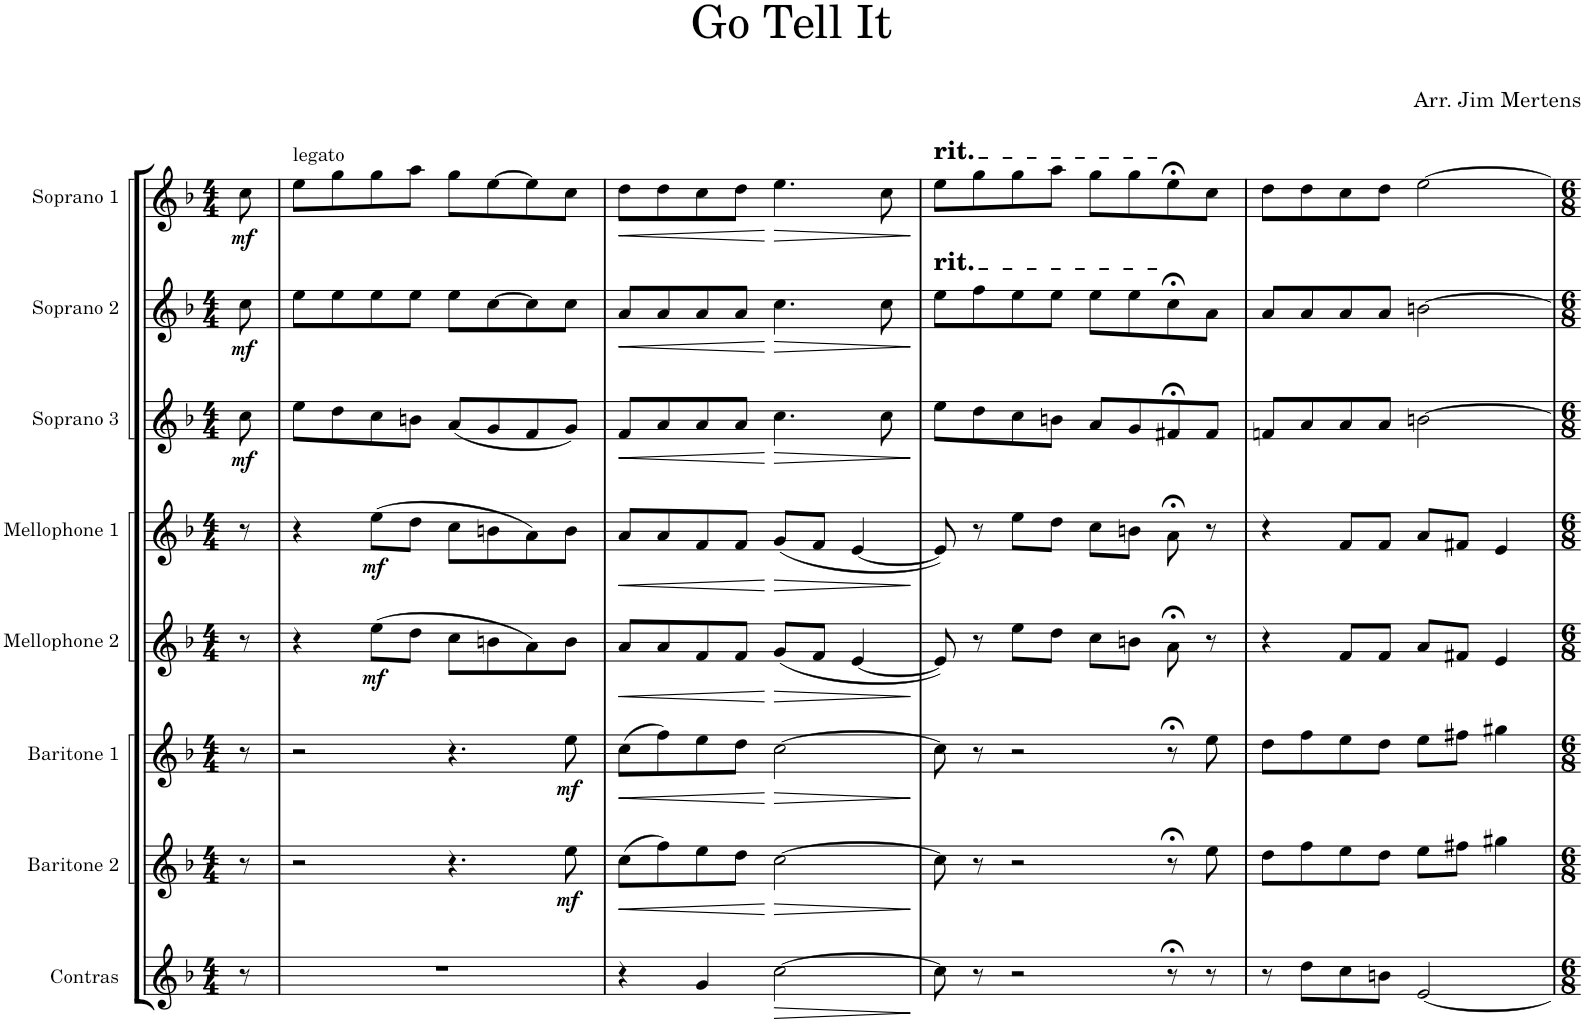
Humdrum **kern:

**kern	**dynam	**kern	**dynam	**kern	**dynam	**kern	**dynam	**kern	**dynam	**kern	**dynam	**kern	**dynam	**kern	**dynam
*part8	*part8	*part7	*part7	*part6	*part6	*part5	*part5	*part4	*part4	*part3	*part3	*part2	*part2	*part1	*part1
*staff8	*staff8	*staff7	*staff7	*staff6	*staff6	*staff5	*staff5	*staff4	*staff4	*staff3	*staff3	*staff2	*staff2	*staff1	*staff1
*I"Contras	*	*I"Baritone 2	*	*I"Baritone 1	*	*I"Mellophone 2	*	*I"Mellophone 1	*	*I"Soprano 3	*	*I"Soprano 2	*	*I"Soprano 1	*
*I'Con	*	*I'Bari 2	*	*I'Bari 1	*	*I'Mello. 2	*	*I'Mello. 1	*	*I'Sop 3	*	*I'Sop 2	*	*I'Sop 1	*
*stria5	*	*stria5	*	*stria5	*	*stria5	*	*stria5	*	*stria5	*	*stria5	*	*stria5	*
*clefG2	*	*clefG2	*	*clefG2	*	*clefG2	*	*clefG2	*	*clefG2	*	*clefG2	*	*clefG2	*
*Trd17c29	*	*Trd10c17	*	*Trd10c17	*	*Trd3c5	*	*Trd3c5	*	*Trd3c5	*	*Trd3c5	*	*Trd3c5	*
*k[b-]	*	*k[b-]	*	*k[b-]	*	*k[b-]	*	*k[b-]	*	*k[b-]	*	*k[b-]	*	*k[b-]	*
*M4/4	*	*M4/4	*	*M4/4	*	*M4/4	*	*M4/4	*	*M4/4	*	*M4/4	*	*M4/4	*
=	=	=	=	=	=	=	=	=	=	=	=	=	=	=	=
!	!	!	!	!	!	!	!	!	!	!	!LO:DY:b	!	!LO:DY:b	!	!LO:DY:b
8r	.	8r	.	8r	.	8r	.	8r	.	8cc\	mf	8cc\	mf	8cc\	mf
=1	=1	=1	=1	=1	=1	=1	=1	=1	=1	=1	=1	=1	=1	=1	=1
!	!	!	!	!	!	!	!	!	!	!	!	!	!	!LO:TX:a:t=legato	!
1r	.	2r	.	2r	.	4r	.	4r	.	8ee\L	.	8ee\L	.	8ee\L	.
.	.	.	.	.	.	.	.	.	.	8dd\	.	8ee\	.	8gg\	.
!	!	!	!	!	!	!	!LO:DY:b	!	!LO:DY:b	!	!	!	!	!	!
.	.	.	.	.	.	(8ee\L	mf	(8ee\L	mf	8cc\	.	8ee\	.	8gg\	.
.	.	.	.	.	.	8dd\J	.	8dd\J	.	8bn\J	.	8ee\J	.	8aa\J	.
.	.	4.r	.	4.r	.	8cc\L	.	8cc\L	.	(8a/L	.	8ee\L	.	8gg\L	.
.	.	.	.	.	.	8bn\	.	8bn\	.	8g/	.	[8cc\	.	[8ee\	.
.	.	.	.	.	.	8a\)	.	8a\)	.	8f/	.	8cc\]	.	8ee\]	.
!	!	!	!LO:DY:b	!	!LO:DY:b	!	!	!	!	!	!	!	!	!	!
.	.	8ee\	mf	8ee\	mf	8b\J	.	8b\J	.	8g/J)	.	8cc\J	.	8cc\J	.
=2	=2	=2	=2	=2	=2	=2	=2	=2	=2	=2	=2	=2	=2	=2	=2
!	!	!	!LO:HP:b	!	!LO:HP:b	!	!LO:HP:b	!	!LO:HP:b	!	!LO:HP:b	!	!LO:HP:b	!	!LO:HP:b
4r	.	(8cc\L	<	(8cc\L	<	8a/L	<	8a/L	<	8f/L	<	8a/L	<	8dd\L	<
.	.	8ff\)	.	8ff\)	.	8a/	.	8a/	.	8a/	.	8a/	.	8dd\	.
4g/	.	8ee\	.	8ee\	.	8f/	.	8f/	.	8a/	.	8a/	.	8cc\	.
.	.	8dd\J	.	8dd\J	.	8f/J	.	8f/J	.	8a/J	.	8a/J	.	8dd\J	.
!	!LO:HP:b	!	!LO:HP:n=1:b	!	!LO:HP:n=1:b	!	!LO:HP:n=1:b	!	!LO:HP:n=1:b	!	!LO:HP:n=1:b	!	!LO:HP:n=1:b	!	!LO:HP:n=1:b
[2cc\	>	[2cc\	[ >	[2cc\	[ >	(8g/L	[ >	(8g/L	[ >	4.cc\	[ >	4.cc\	[ >	4.ee\	[ >
.	.	.	.	.	.	8f/J	.	8f/J	.	.	.	.	.	.	.
.	.	.	.	.	.	[4e/	.	[4e/	.	.	.	.	.	.	.
.	.	.	.	.	.	.	.	.	.	8cc\	.	8cc\	.	8cc\	.
.	]	.	]	.	]	.	]	.	]	.	]	.	]	.	]
=3	=3	=3	=3	=3	=3	=3	=3	=3	=3	=3	=3	=3	=3	=3	=3
!	!	!	!	!	!	!	!	!	!	!	!	!	!	!LO:TX:a:t=rit.	!
!	!	!	!	!	!	!	!	!	!	!	!	!	!	!LO:TX:a:t=rit.	!
!	!	!	!	!	!	!	!	!	!	!	!	!LO:TX:a:t=rit.	!	!	!
!	!	!	!	!	!	!	!	!	!	!	!	!LO:TX:a:t=rit.	!	!	!
8cc\]	.	8cc\]	.	8cc\]	.	8e/])	.	8e/])	.	8ee\L	.	8ee\L	.	8ee\L	.
8r	.	8r	.	8r	.	8r	.	8r	.	8dd\	.	8ff\	.	8gg\	.
2r	.	2r	.	2r	.	8ee\L	.	8ee\L	.	8cc\	.	8ee\	.	8gg\	.
.	.	.	.	.	.	8dd\J	.	8dd\J	.	8bn\J	.	8ee\J	.	8aa\J	.
.	.	.	.	.	.	8cc\L	.	8cc\L	.	8a/L	.	8ee\L	.	8gg\L	.
.	.	.	.	.	.	8bn\J	.	8bn\J	.	8g/	.	8ee\	.	8gg\	.
8r;<	.	8r;<	.	8r;<	.	8a;<\	.	8a;<\	.	8f#X;</	.	8cc;<\	.	8ee;<\	.
8r	.	8ee\	.	8ee\	.	8r	.	8r	.	8f#/J	.	8a\J	.	8cc\J	.
=4	=4	=4	=4	=4	=4	=4	=4	=4	=4	=4	=4	=4	=4	=4	=4
8r	.	8dd\L	.	8dd\L	.	4r	.	4r	.	8fn/L	.	8a/L	.	8dd\L	.
8dd\L	.	8ff\	.	8ff\	.	.	.	.	.	8a/	.	8a/	.	8dd\	.
8cc\	.	8ee\	.	8ee\	.	8f/L	.	8f/L	.	8a/	.	8a/	.	8cc\	.
8bn\J	.	8dd\J	.	8dd\J	.	8f/J	.	8f/J	.	8a/J	.	8a/J	.	8dd\J	.
[2e/	.	8ee\L	.	8ee\L	.	8a/L	.	8a/L	.	[2bn\	.	[2bn\	.	[2ee\	.
.	.	8ff#X\J	.	8ff#X\J	.	8f#X/J	.	8f#X/J	.	.	.	.	.	.	.
.	.	4gg#X\	.	4gg#X\	.	4e/	.	4e/	.	.	.	.	.	.	.
=	=	=	=	=	=	=	=	=	=	=	=	=	=	=	=
*-	*-	*-	*-	*-	*-	*-	*-	*-	*-	*-	*-	*-	*-	*-	*-
